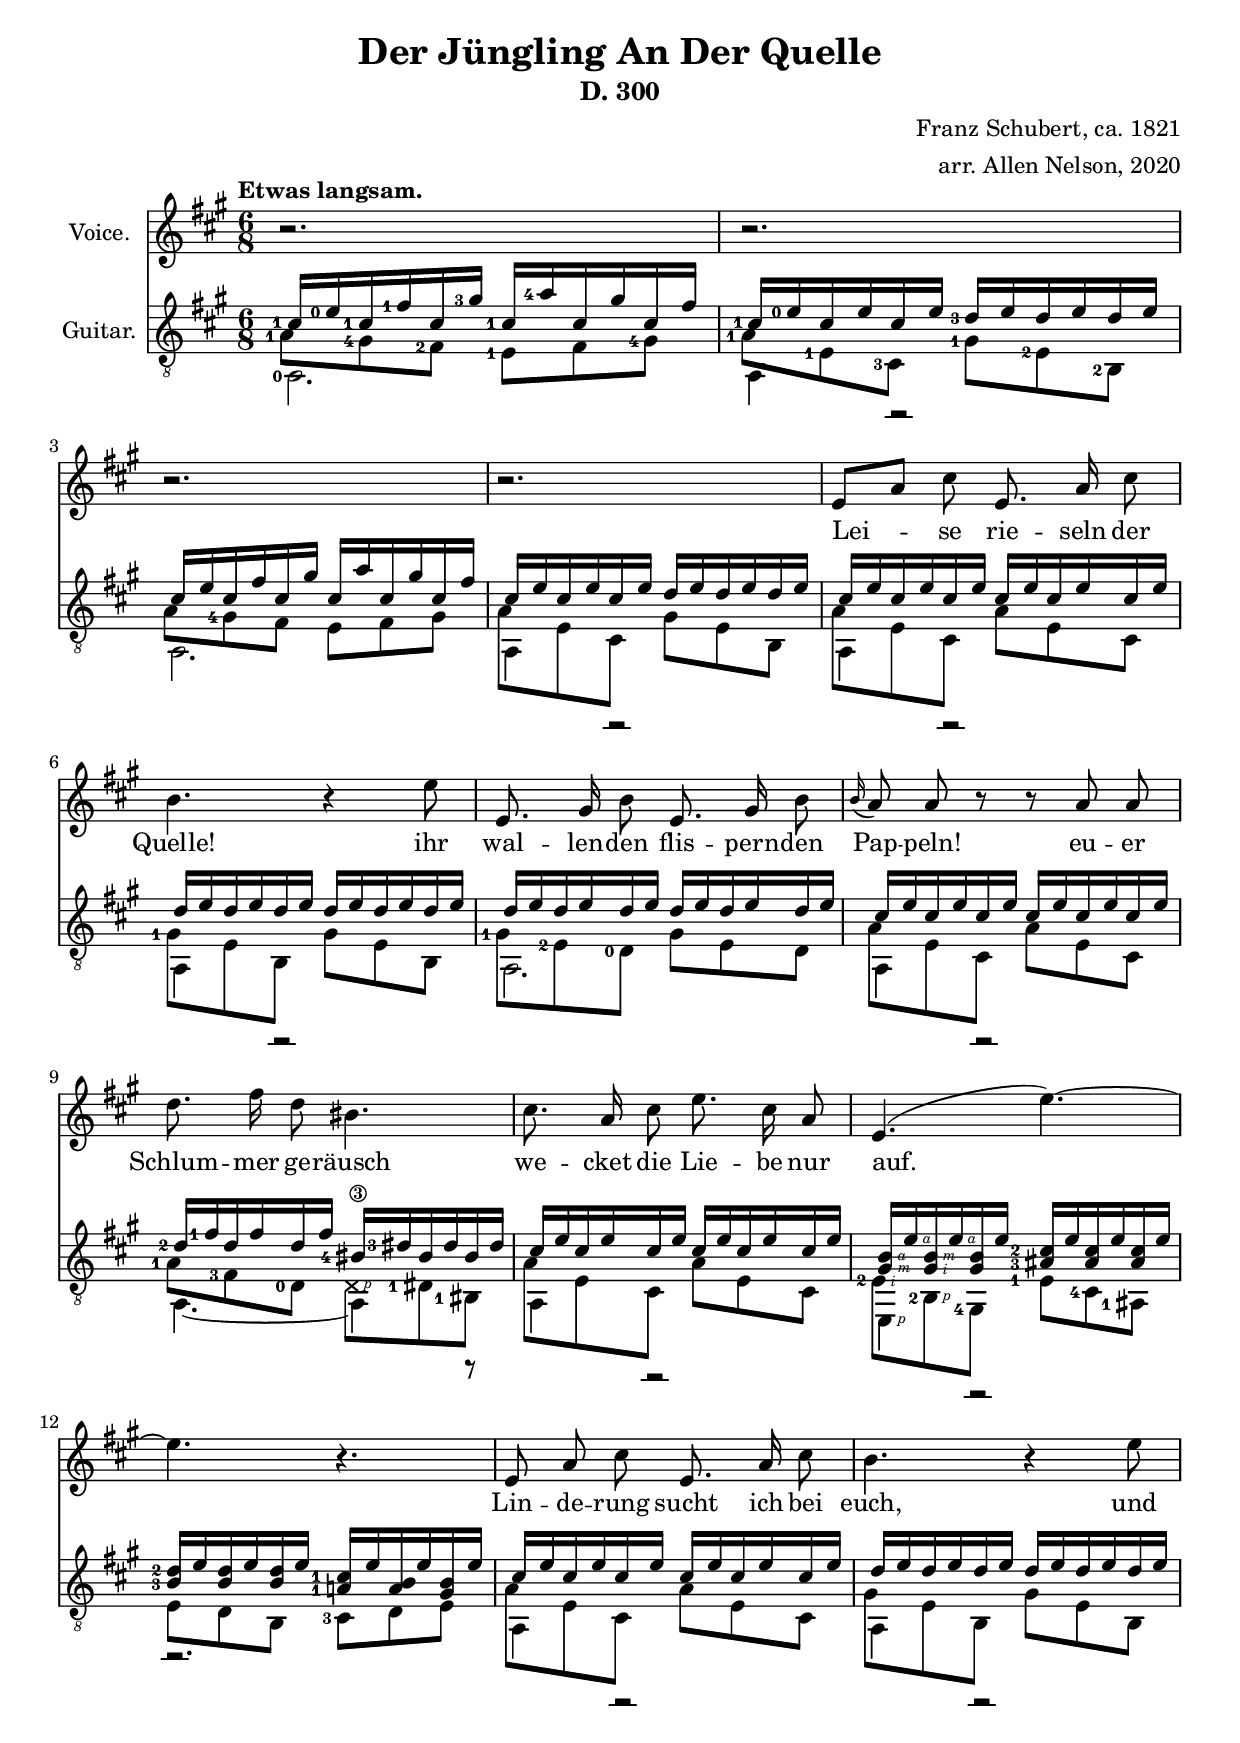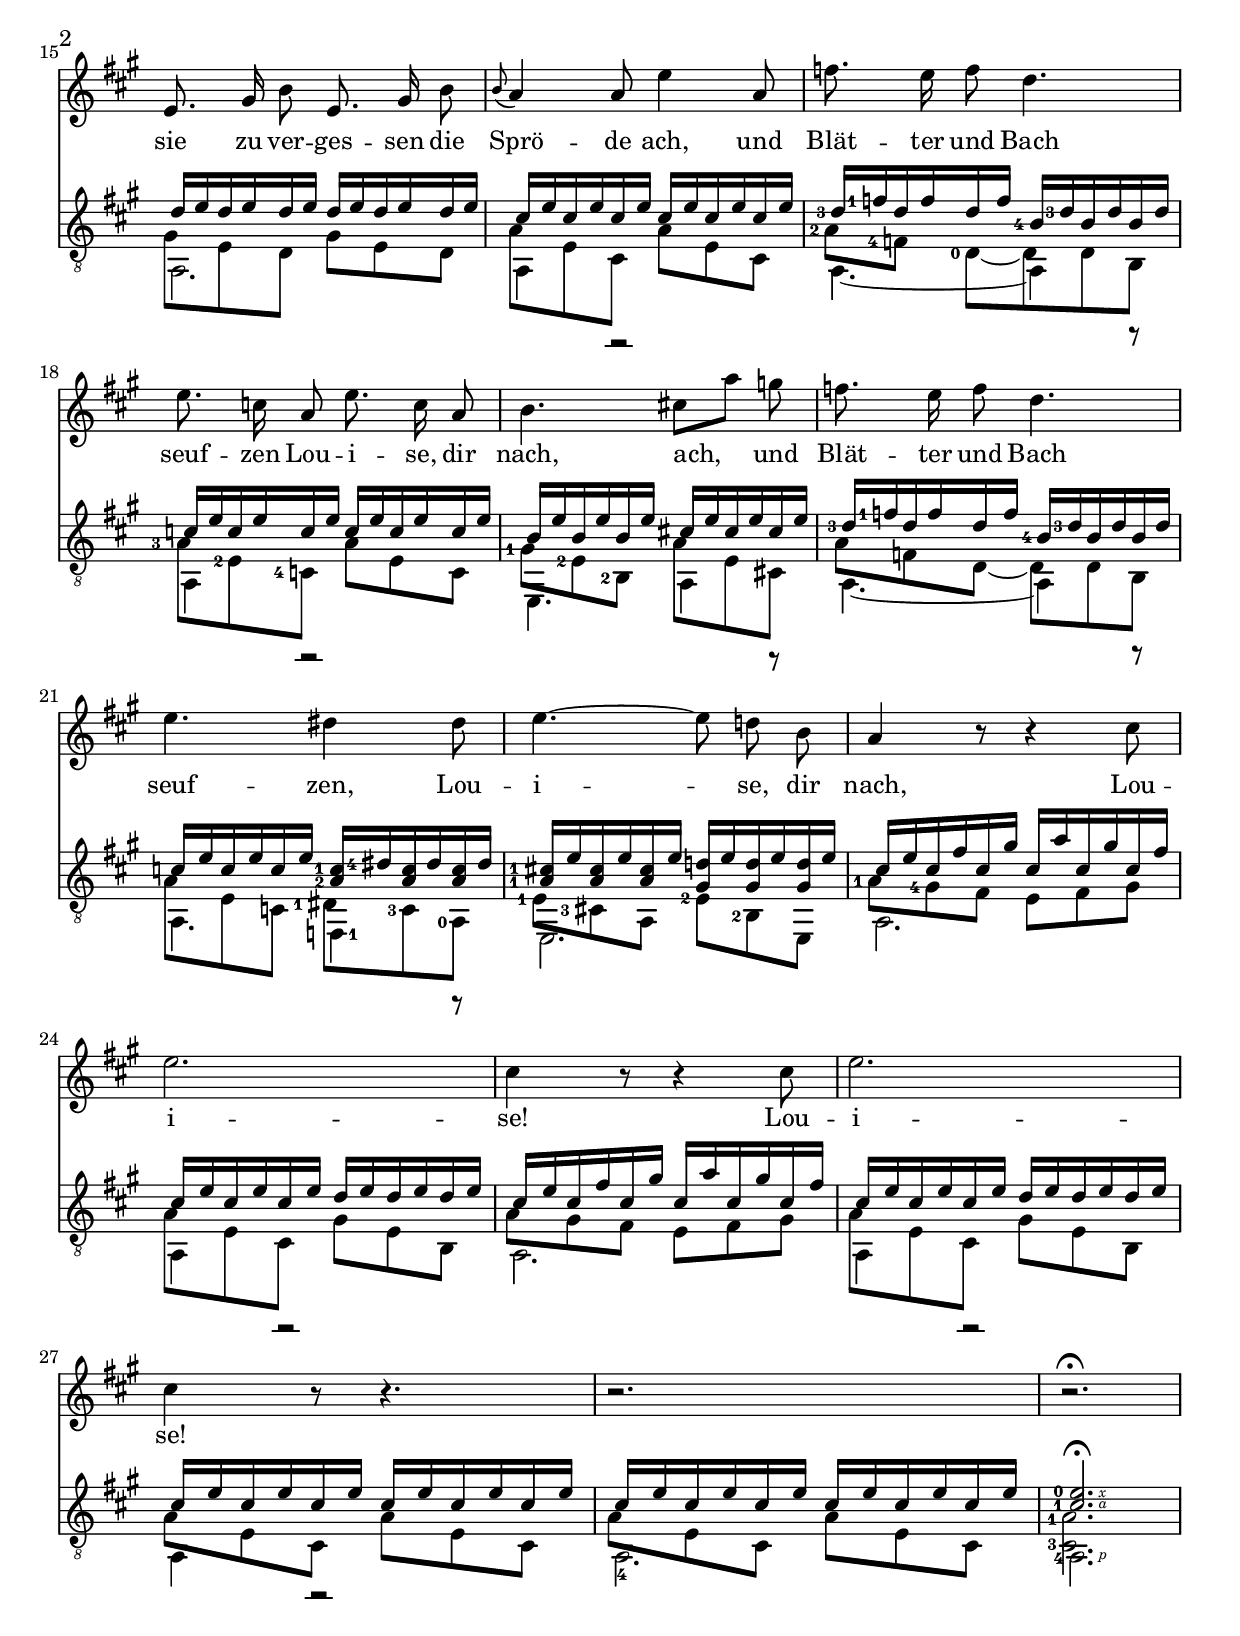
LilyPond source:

\version "2.20.0"


# #(set-global-staff-size 28)

\paper {
  system-system-spacing.padding = #4
  top-system-spacing = #20
}

\header {
  title = "Der Jüngling An Der Quelle"
  subtitle = "D. 300"
  composer = "Franz Schubert, ca. 1821"
  arranger = "arr. Allen Nelson, 2020"
}

songlyrics = \lyricmode {
  Lei -- se rie -- seln der Quelle! ihr
  wal -- len -- den flis -- pern -- den Pap -- peln!
  eu -- er Schlum -- mer ge -- räusch
  we -- cket die Lie -- be nur auf.
  Lin -- de -- rung sucht ich bei euch,
  und sie zu ver -- ges -- sen die
  Sprö -- de ach, und Blät -- ter und Bach
  seuf -- zen Lou -- i -- se, dir nach, ach, und
  Blät -- ter und Bach seuf -- zen,
  Lou -- i -- se, dir nach,
  Lou -- i -- se!
  Lou -- i -- se!
}

<<

\new Staff \with {
  instrumentName = "Voice."
}
\new Voice = "melody"
\relative {
  \key a \major
  \accidentalStyle modern
  \autoBeamOff
  r2. |
  r2. |
  r2. |
  r2. |
  e'8[ a] cis e,8. a16 cis8 |
  b4. r4 e8 |
  e,8. gis16 b8 e,8. gis16 b8 |
  \appoggiatura b16 a8 a r r a a |
  d8. fis16 d8 bis4. |
  cis8. a16 cis8 e8. cis16 a8 |
  e4.( e'~) |
  4. r |
  e,8 a cis e,8. a16 cis8 |
  b4. r4 e8 |
  e,8. gis16 b8 e,8. gis16 b8 |
  \appoggiatura b8 a4 a8 e'4 a,8 |
  f'8. e16 f8 d4. |
  e8. c16 a8 e'8. c16 a8 |
  b4. cis8[ a'] g |
  f8. e16 f8 d4. |
  e4. dis4 dis8 |
  e4.~ 8 d b |
  a4 r8 r4 cis8  |
  e2. |
  cis4 r8 r4 cis8  |
  e2. |
  cis4 r8 r4. |
  r2. |
  r2.\fermata |
}

\new Lyrics {
  \lyricsto "melody" \songlyrics
}

\new Staff \with {
  instrumentName = "Guitar."
  \override StaffSymbol.staff-space = #(magstep +1)
} <<
  \tempo "Etwas langsam."
  \key a \major
  \time 6/8
  \clef "treble_8"
  \accidentalStyle modern
  \override Score.SpacingSpanner.spacing-increment = #1.5
  \new Voice = "upper"
    \relative cis' {
      \voiceOne
      \set fingeringOrientations = #'(left)
      <cis-1>16 <e-0> <cis-1> <fis-1> cis <gis'-3> <cis,-1>  <a'-4> cis, gis' cis, fis
      |
      <cis-1> <e-0> cis e cis e <d-3> e d e d e
      |
      cis e cis fis cis gis' cis,  a' cis, gis' cis, fis
      |
      cis e cis e cis e d e d e d e
      |
      cis e cis e cis e cis e cis e cis e
      |
      d e d e d e d e d e d e
      |
      d e d e d e d e d e d e
      |
      cis e cis e cis e cis e cis e cis e
      |
      <d-2> <fis-1> d fis d fis <bis,-4\3> <dis-3> bis dis bis dis
      |
      cis e cis e cis e cis e cis e cis e
      |
      <gis,\rightHandFinger #3 b\rightHandFinger #4 > e'\rightHandFinger #4
      <gis,\rightHandFinger #2 b\rightHandFinger #3 > e'\rightHandFinger #4
      <gis, b> e'
      <ais,-3 cis-2 > e' <ais, cis> e' <ais, cis> e'
      |
      <b-3 d-2> e <b d> e <b d> e <a,-1 cis-1> e' <a, b> e' <gis, b> e'
      |
      cis e cis e cis e cis e cis e cis e
      |
      d e d e d e d e d e d e
      |
      d e d e d e d e d e d e
      |
      cis e cis e cis e cis e cis e cis e
      |
      <d-3> <f-1> d f d f <b,-4> <d-3> b d b d
      |
      c e c e c e c e c e c e
      |
      b e b e b e cis e cis e cis e
      |
      <d-3> <f-1> d f d f <b,-4> <d-3> b d b d
      |
      c e c e c e <a,-2 c-1> <dis-4> <a c> dis <a c> dis
      |
      <a-1 cis-1> e' <a, cis> e' <a, cis> e' <gis, d'> e' <gis, d'> e' <gis, d'> e'
      |
      cis e cis fis cis gis' cis,  a' cis, gis' cis, fis
      |
      cis e cis e cis e d e d e d e
      |
      cis e cis fis cis gis' cis,  a' cis, gis' cis, fis
      |
      cis e cis e cis e d e d e d e
      |
      cis e cis e cis e cis e cis e cis e
      |
      cis e cis e cis e cis e cis e cis e
      |
      <cis-1\rightHandFinger #4 e-0\rightHandFinger #5 >2.\fermata
      |
    }
  \new Voice = "middle"
    \relative cis' {
      \voiceFour
      \set fingeringOrientations = #'(left)
      <a-1>8 <gis-4> <fis-2> <e-1> fis <gis-4>
      |
      <a-1> <e-1> \once \override NoteColumn.force-hshift = -0.25 <cis-3> <gis'-1> <e-2> <b-2>
      |
      a'8 <gis-4> fis e fis gis
      |
      a e cis gis' e b
      |
      a' e cis a' e cis
      |
      <gis'-1> e b gis' e b
      |
      <gis'-1> <e-2> <d-0> gis e d
      |
      a' e cis a' e cis
      |
      <a'-1> <fis-3> <d-0> \deadNote d\rightHandFinger #1 <dis-1> <bis-1>
      |
      a' e cis a' e cis
      |
      <e-2\rightHandFinger #2 > <b-2\rightHandFinger #1 > <gis-4>
      <e'-1> <cis-4> <ais-1>
      |
      e' d b <cis-3> d e
      |
      a e cis a' e cis
      |
      gis' e b gis' e b
      |
      gis' e d gis e d
      |
      a' e cis a' e cis
      |
      <a'-2> <f-4> <d-0>~ [ 8 d b]
      |
      <a'-3> <e-2> <c-4> a' e c
      |
      <gis'-1> <e-2> <b-2> a' e cis
      |
      a' f d~ 8[ d b]
      |
      a' e c <dis-1> <c-3> <a-0>
      |
      <e'-1> <cis-3> a <e'-2> <b-2> e,
      |
      <a'-1> <gis-4> fis e fis gis
      |
      a e cis gis' e b
      |
      a'8 gis fis e fis gis
      |
      a e cis gis' e b
      |
      a' e cis a' e cis
      |
      a' e cis a' e cis
      |
      <cis-3 a'-1>2.
    }
  \new Voice = "lower"
    \relative cis {
      \voiceTwo
      \set fingeringOrientations = #'(left)
      <a-0>2. |
      a4 r2 |
      a2. |
      a4 r2 |
      a4 r2 |
      a4 r2 |
      a2. |
      a4 r2 |
      a4.~ 4 r8 |
      a4 r2 |
      e4\rightHandFinger #1 r2 |
      r2. |
      a4 r2 |
      a4 r2 |
      a2. |
      a4 r2 |
      a4.~ 4 r8 |
      a4 r2 |
      e4. a4 r8 |
      a4.~ 4 r8 |
      \set fingeringOrientations = #'(right)
      a4. <f-1>4 r8 |
      e2. |
      a2. |
      a4 r2 |
      a2. |
      a4 r2 |
      a4 r2 |
      \set fingeringOrientations = #'(down)
      <a-4>2. |
      \set fingeringOrientations = #'(left)
      <a-4\rightHandFinger #1 >2. |
    }
>>

>>